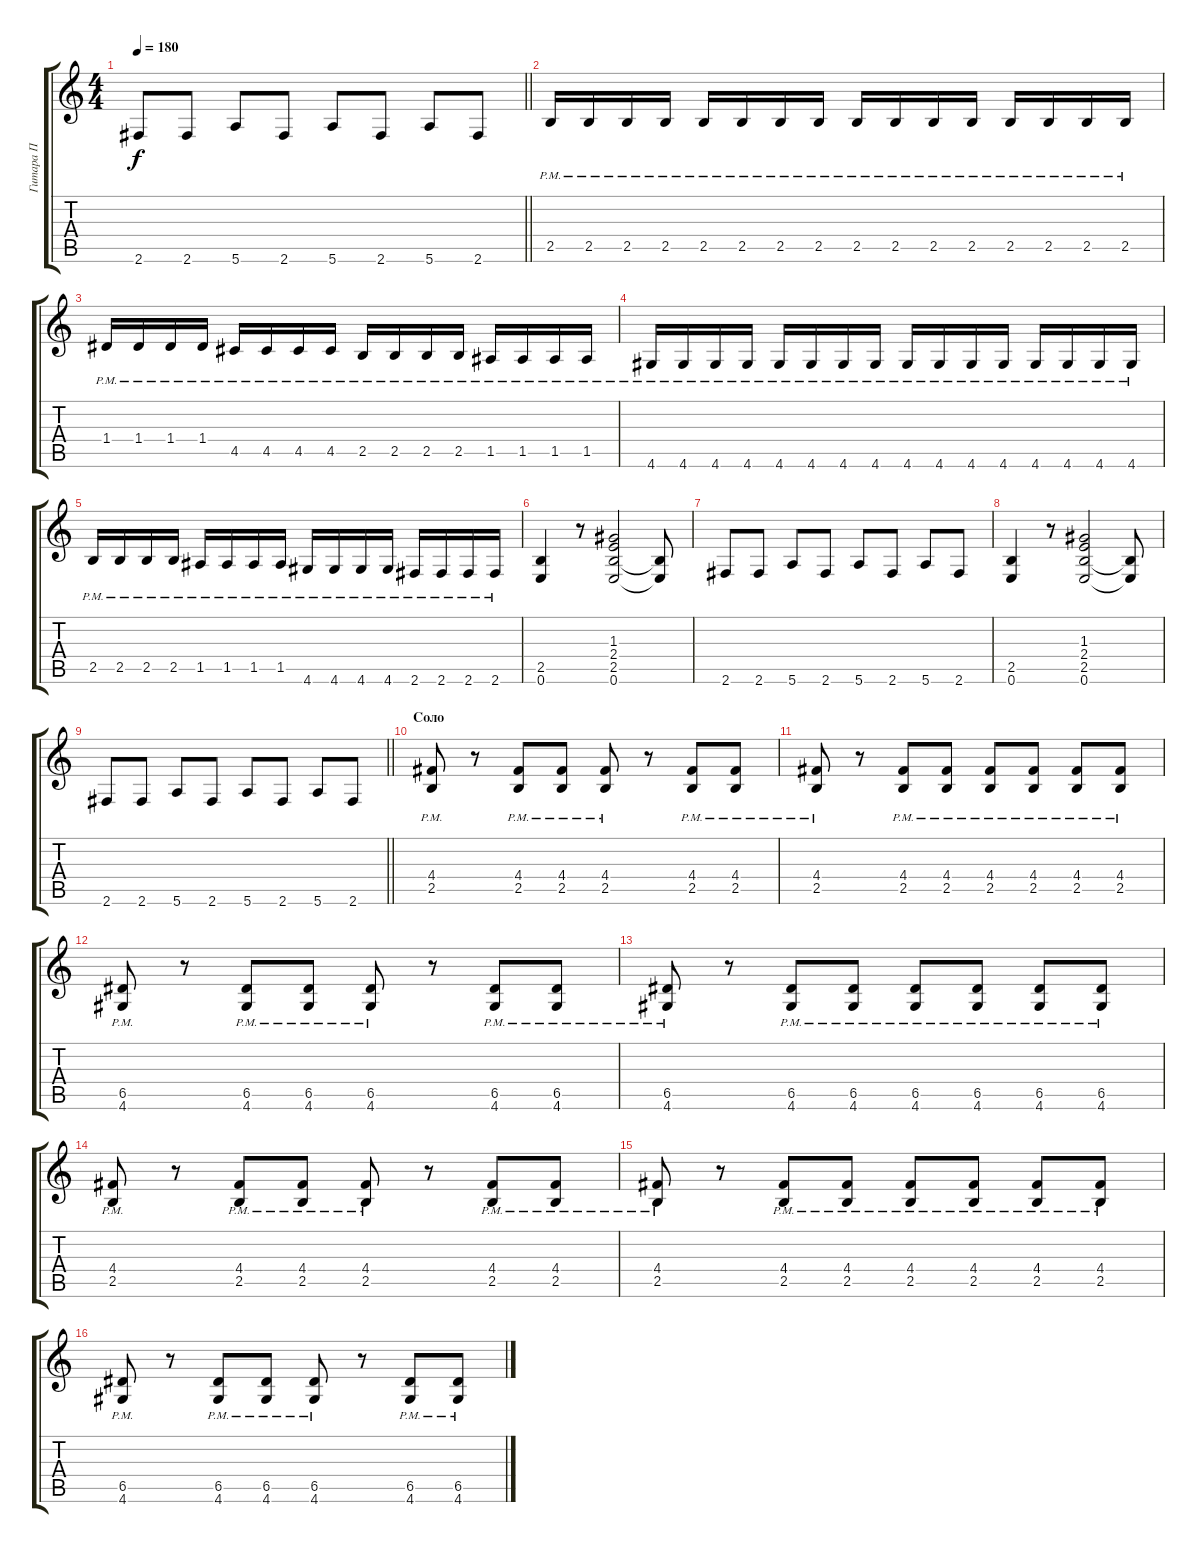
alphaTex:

\track ("Гитара П" "Гитара П") {instrument overdrivenguitar}
\staff {score tabs}
\tuning (E4 B3 G3 D3 A2 E2) {hide}
\ts (4 4)
\tempo 180
\clef g2
\barLineRight lightlight
\ks c
2.6.8{dy f} 2.6.8 5.6.8 2.6.8 5.6.8 2.6.8 5.6.8 2.6.8 |
\section ("" " ")
2.5{pm}.16 2.5{pm}.16 2.5{pm}.16 2.5{pm}.16 2.5{pm}.16 2.5{pm}.16 2.5{pm}.16 2.5{pm}.16 2.5{pm}.16 2.5{pm}.16 2.5{pm}.16 2.5{pm}.16 2.5{pm}.16 2.5{pm}.16 2.5{pm}.16 2.5{pm}.16 |
1.4{pm}.16 1.4{pm}.16 1.4{pm}.16 1.4{pm}.16 4.5{pm}.16 4.5{pm}.16 4.5{pm}.16 4.5{pm}.16 2.5{pm}.16 2.5{pm}.16 2.5{pm}.16 2.5{pm}.16 1.5{pm}.16 1.5{pm}.16 1.5{pm}.16 1.5{pm}.16 |
4.6{pm}.16 4.6{pm}.16 4.6{pm}.16 4.6{pm}.16 4.6{pm}.16 4.6{pm}.16 4.6{pm}.16 4.6{pm}.16 4.6{pm}.16 4.6{pm}.16 4.6{pm}.16 4.6{pm}.16 4.6{pm}.16 4.6{pm}.16 4.6{pm}.16 4.6{pm}.16 |
2.5{pm}.16 2.5{pm}.16 2.5{pm}.16 2.5{pm}.16 1.5{pm}.16 1.5{pm}.16 1.5{pm}.16 1.5{pm}.16 4.6{pm}.16 4.6{pm}.16 4.6{pm}.16 4.6{pm}.16 2.6{pm}.16 2.6{pm}.16 2.6{pm}.16 2.6{pm}.16 |
(2.5 0.6).4 r.8 (1.3 2.4 2.5 0.6).2 (2.5{t} 0.6{t}).8 |
2.6.8 2.6.8 5.6.8 2.6.8 5.6.8 2.6.8 5.6.8 2.6.8 |
(2.5 0.6).4 r.8 (1.3 2.4 2.5 0.6).2 (2.5{t} 0.6{t}).8 |
\barLineRight lightlight
2.6.8 2.6.8 5.6.8 2.6.8 5.6.8 2.6.8 5.6.8 2.6.8 |
\section ("" "Соло")
(4.4{pm} 2.5{pm}).8 r.8 (4.4{pm} 2.5{pm}).8 (4.4{pm} 2.5{pm}).8 (4.4{pm} 2.5{pm}).8 r.8 (4.4{pm} 2.5{pm}).8 (4.4{pm} 2.5{pm}).8 |
(4.4{pm} 2.5{pm}).8 r.8 (4.4{pm} 2.5{pm}).8 (4.4{pm} 2.5{pm}).8 (4.4{pm} 2.5{pm}).8 (4.4{pm} 2.5{pm}).8 (4.4{pm} 2.5{pm}).8 (4.4{pm} 2.5{pm}).8 |
(6.5{pm} 4.6{pm}).8 r.8 (6.5{pm} 4.6{pm}).8 (6.5{pm} 4.6{pm}).8 (6.5{pm} 4.6{pm}).8 r.8 (6.5{pm} 4.6{pm}).8 (6.5{pm} 4.6{pm}).8 |
(6.5{pm} 4.6{pm}).8 r.8 (6.5{pm} 4.6{pm}).8 (6.5{pm} 4.6{pm}).8 (6.5{pm} 4.6{pm}).8 (6.5{pm} 4.6{pm}).8 (6.5{pm} 4.6{pm}).8 (6.5{pm} 4.6{pm}).8 |
(4.4{pm} 2.5{pm}).8 r.8 (4.4{pm} 2.5{pm}).8 (4.4{pm} 2.5{pm}).8 (4.4{pm} 2.5{pm}).8 r.8 (4.4{pm} 2.5{pm}).8 (4.4{pm} 2.5{pm}).8 |
(4.4{pm} 2.5{pm}).8 r.8 (4.4{pm} 2.5{pm}).8 (4.4{pm} 2.5{pm}).8 (4.4{pm} 2.5{pm}).8 (4.4{pm} 2.5{pm}).8 (4.4{pm} 2.5{pm}).8 (4.4{pm} 2.5{pm}).8 |
(6.5{pm} 4.6{pm}).8 r.8 (6.5{pm} 4.6{pm}).8 (6.5{pm} 4.6{pm}).8 (6.5{pm} 4.6{pm}).8 r.8 (6.5{pm} 4.6{pm}).8 (6.5{pm} 4.6{pm}).8
